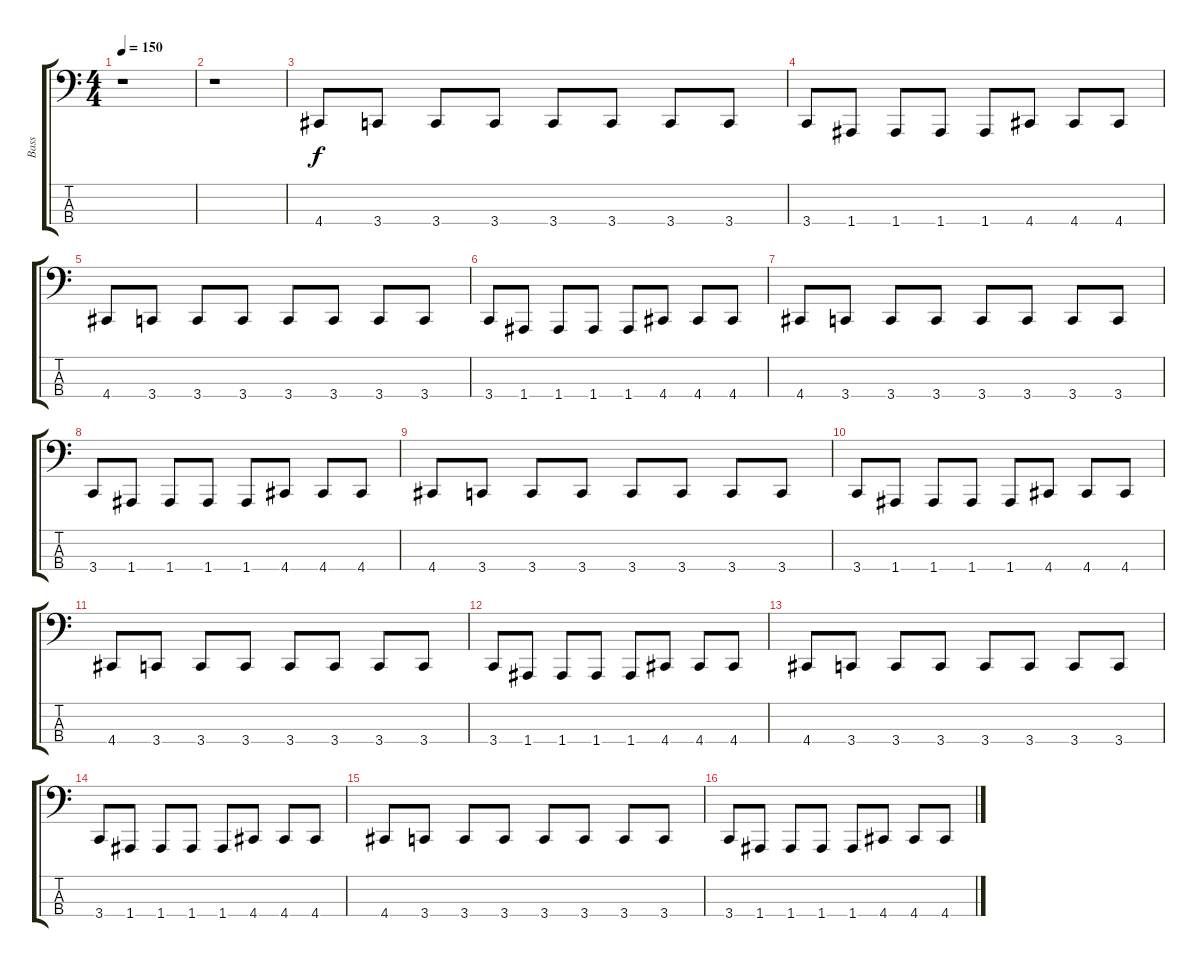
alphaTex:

\track ("Bass" "Bass") {instrument slapbass2}
\staff {score tabs}
\tuning (C2 G1 D1 A0) {hide}
\ts (4 4)
\tempo 150
\clef f4
\ks c
r.1{dy f instrument slapbass2} |
r.1 |
4.4.8 3.4.8 3.4.8 3.4.8 3.4.8 3.4.8 3.4.8 3.4.8 |
3.4.8 1.4.8 1.4.8 1.4.8 1.4.8 4.4.8 4.4.8 4.4.8 |
4.4.8 3.4.8 3.4.8 3.4.8 3.4.8 3.4.8 3.4.8 3.4.8 |
3.4.8 1.4.8 1.4.8 1.4.8 1.4.8 4.4.8 4.4.8 4.4.8 |
4.4.8 3.4.8 3.4.8 3.4.8 3.4.8 3.4.8 3.4.8 3.4.8 |
3.4.8 1.4.8 1.4.8 1.4.8 1.4.8 4.4.8 4.4.8 4.4.8 |
4.4.8 3.4.8 3.4.8 3.4.8 3.4.8 3.4.8 3.4.8 3.4.8 |
3.4.8 1.4.8 1.4.8 1.4.8 1.4.8 4.4.8 4.4.8 4.4.8 |
4.4.8 3.4.8 3.4.8 3.4.8 3.4.8 3.4.8 3.4.8 3.4.8 |
3.4.8 1.4.8 1.4.8 1.4.8 1.4.8 4.4.8 4.4.8 4.4.8 |
4.4.8 3.4.8 3.4.8 3.4.8 3.4.8 3.4.8 3.4.8 3.4.8 |
3.4.8 1.4.8 1.4.8 1.4.8 1.4.8 4.4.8 4.4.8 4.4.8 |
4.4.8 3.4.8 3.4.8 3.4.8 3.4.8 3.4.8 3.4.8 3.4.8 |
3.4.8 1.4.8 1.4.8 1.4.8 1.4.8 4.4.8 4.4.8 4.4.8
